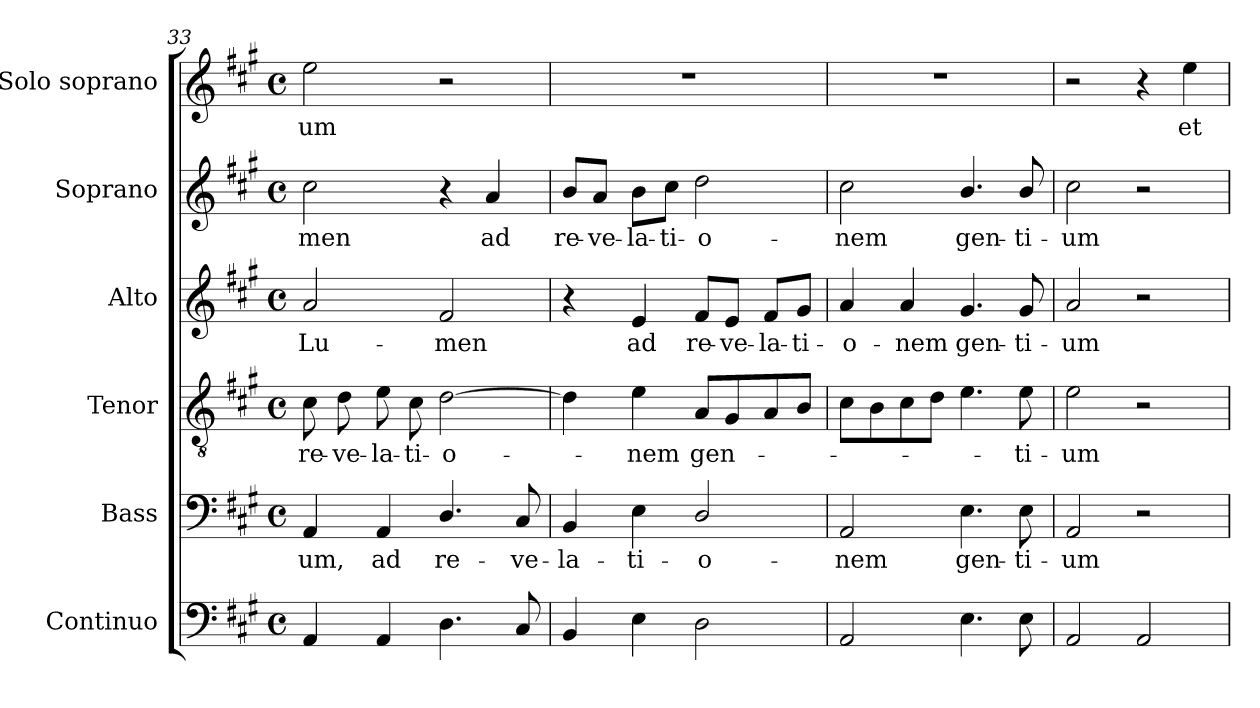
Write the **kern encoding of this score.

**kern	**kern	**text	**kern	**text	**kern	**text	**kern	**text	**kern	**text
*part6	*part5	*part5	*part4	*part4	*part3	*part3	*part2	*part2	*part1	*part1
*staff6	*staff5	*staff5	*staff4	*staff4	*staff3	*staff3	*staff2	*staff2	*staff1	*staff1
*I"Continuo	*I"Bass	*	*I"Tenor	*	*I"Alto	*	*I"Soprano	*	*I"Solo soprano	*
*I'Cont.	*I'B.	*	*I'T.	*	*I'A.	*	*I'S.	*	*I'S.	*
*clefF4	*clefF4	*	*clefGv2	*	*clefG2	*	*clefG2	*	*clefG2	*
*	*	*	*ITrd7c12	*	*	*	*	*	*	*
*k[f#c#g#]	*k[f#c#g#]	*	*k[f#c#g#]	*	*k[f#c#g#]	*	*k[f#c#g#]	*	*k[f#c#g#]	*
*A:	*A:	*	*A:	*	*A:	*	*A:	*	*A:	*
*M4/4	*M4/4	*	*M4/4	*	*M4/4	*	*M4/4	*	*M4/4	*
*met(c)	*met(c)	*	*met(c)	*	*met(c)	*	*met(c)	*	*met(c)	*
=33	=33	=33	=33	=33	=33	=33	=33	=33	=33	=33
!	!	!LO:LY:b:color=#000000	!	!	!	!	!	!	!	!
!	!	!	!	!LO:LY:b:color=#000000	!	!	!	!	!	!
!	!	!	!	!	!	!LO:LY:b:color=#000000	!	!	!	!
!	!	!	!	!	!	!	!	!LO:LY:b:color=#000000	!	!
!	!	!	!	!	!	!	!	!	!	!LO:LY:b:color=#000000
4AAi/	4AAi/	-um,	8C#i\	re-	2ai/	Lu-	2cc#i\	-men	2eei\	-um
!	!	!	!	!LO:LY:b:color=#000000	!	!	!	!	!	!
.	.	.	8Di\	-ve-	.	.	.	.	.	.
!	!	!LO:LY:b:color=#000000	!	!	!	!	!	!	!	!
!	!	!	!	!LO:LY:b:color=#000000	!	!	!	!	!	!
4AAi/	4AAi/	ad	8Ei\	-la-	.	.	.	.	.	.
!	!	!	!	!LO:LY:b:color=#000000	!	!	!	!	!	!
.	.	.	8C#i\	-ti-	.	.	.	.	.	.
!	!	!LO:LY:b:color=#000000	!	!	!	!	!	!	!	!
!	!	!	!	!LO:LY:b:color=#000000	!	!	!	!	!	!
!	!	!	!	!	!	!LO:LY:b:color=#000000	!	!	!	!
4.Di\	4.Di/	re-	[>2Di\	-o-	2f#i/	-men	4r	.	2r	.
!	!	!	!	!	!	!	!	!LO:LY:b:color=#000000	!	!
.	.	.	.	.	.	.	4ai/	ad	.	.
!	!	!LO:LY:b:color=#000000	!	!	!	!	!	!	!	!
8C#i/	8C#i/	-ve-	.	.	.	.	.	.	.	.
=34	=34	=34	=34	=34	=34	=34	=34	=34	=34	=34
!	!	!LO:LY:b:color=#000000	!	!	!	!	!	!	!	!
!	!	!	!	!	!	!	!	!LO:LY:b:color=#000000	!	!
4BBi/	4BBi/	-la-	4Di\]	.	4r	.	8bi/L	re-	1r	.
!	!	!	!	!	!	!	!	!LO:LY:b:color=#000000	!	!
.	.	.	.	.	.	.	8ai/J	-ve-	.	.
!	!	!LO:LY:b:color=#000000	!	!	!	!	!	!	!	!
!	!	!	!	!LO:LY:b:color=#000000	!	!	!	!	!	!
!	!	!	!	!	!	!LO:LY:b:color=#000000	!	!	!	!
!	!	!	!	!	!	!	!	!LO:LY:b:color=#000000	!	!
4Ei\	4Ei\	-ti-	4Ei\	-nem	4ei/	ad	8bi\L	-la-	.	.
!	!	!	!	!	!	!	!	!LO:LY:b:color=#000000	!	!
.	.	.	.	.	.	.	8cc#i\J	-ti-	.	.
!	!	!LO:LY:b:color=#000000	!	!	!	!	!	!	!	!
!	!	!	!	!LO:LY:b:color=#000000	!	!	!	!	!	!
!	!	!	!	!	!	!LO:LY:b:color=#000000	!	!	!	!
!	!	!	!	!	!	!	!	!LO:LY:b:color=#000000	!	!
2Di\	2Di/	-o-	8AAi/L	gen-	8f#i/L	re-	2ddi\	-o-	.	.
!	!	!	!	!	!	!LO:LY:b:color=#000000	!	!	!	!
.	.	.	8GG#i/	.	8ei/J	-ve-	.	.	.	.
!	!	!	!	!	!	!LO:LY:b:color=#000000	!	!	!	!
.	.	.	8AAi/	.	8f#i/L	-la-	.	.	.	.
!	!	!	!	!	!	!LO:LY:b:color=#000000	!	!	!	!
.	.	.	8BBi/J	.	8g#i/J	-ti-	.	.	.	.
=35	=35	=35	=35	=35	=35	=35	=35	=35	=35	=35
!	!	!LO:LY:b:color=#000000	!	!	!	!	!	!	!	!
!	!	!	!	!	!	!LO:LY:b:color=#000000	!	!	!	!
!	!	!	!	!	!	!	!	!LO:LY:b:color=#000000	!	!
2AAi/	2AAi/	-nem	8C#i\L	.	4ai/	-o-	2cc#i\	-nem	1r	.
.	.	.	8BBi\	.	.	.	.	.	.	.
!	!	!	!	!	!	!LO:LY:b:color=#000000	!	!	!	!
.	.	.	8C#i\	.	4ai/	-nem	.	.	.	.
.	.	.	8Di\J	.	.	.	.	.	.	.
!	!	!LO:LY:b:color=#000000	!	!	!	!	!	!	!	!
!	!	!	!	!	!	!LO:LY:b:color=#000000	!	!	!	!
!	!	!	!	!	!	!	!	!LO:LY:b:color=#000000	!	!
4.Ei\	4.Ei\	gen-	4.Ei\	.	4.g#i/	gen-	4.bi/	gen-	.	.
!	!	!LO:LY:b:color=#000000	!	!	!	!	!	!	!	!
!	!	!	!	!LO:LY:b:color=#000000	!	!	!	!	!	!
!	!	!	!	!	!	!LO:LY:b:color=#000000	!	!	!	!
!	!	!	!	!	!	!	!	!LO:LY:b:color=#000000	!	!
8Ei\	8Ei\	-ti-	8Ei\	-ti-	8g#i/	-ti-	8bi/	-ti-	.	.
=36	=36	=36	=36	=36	=36	=36	=36	=36	=36	=36
!	!	!LO:LY:b:color=#000000	!	!	!	!	!	!	!	!
!	!	!	!	!LO:LY:b:color=#000000	!	!	!	!	!	!
!	!	!	!	!	!	!LO:LY:b:color=#000000	!	!	!	!
!	!	!	!	!	!	!	!	!LO:LY:b:color=#000000	!	!
2AAi/	2AAi/	-um	2Ei\	-um	2ai/	-um	2cc#i\	-um	2r	.
2AAi/	2r	.	2r	.	2r	.	2r	.	4r	.
!	!	!	!	!	!	!	!	!	!	!LO:LY:b:color=#000000
.	.	.	.	.	.	.	.	.	4eei\	et
=	=	=	=	=	=	=	=	=	=	=
*-	*-	*-	*-	*-	*-	*-	*-	*-	*-	*-
